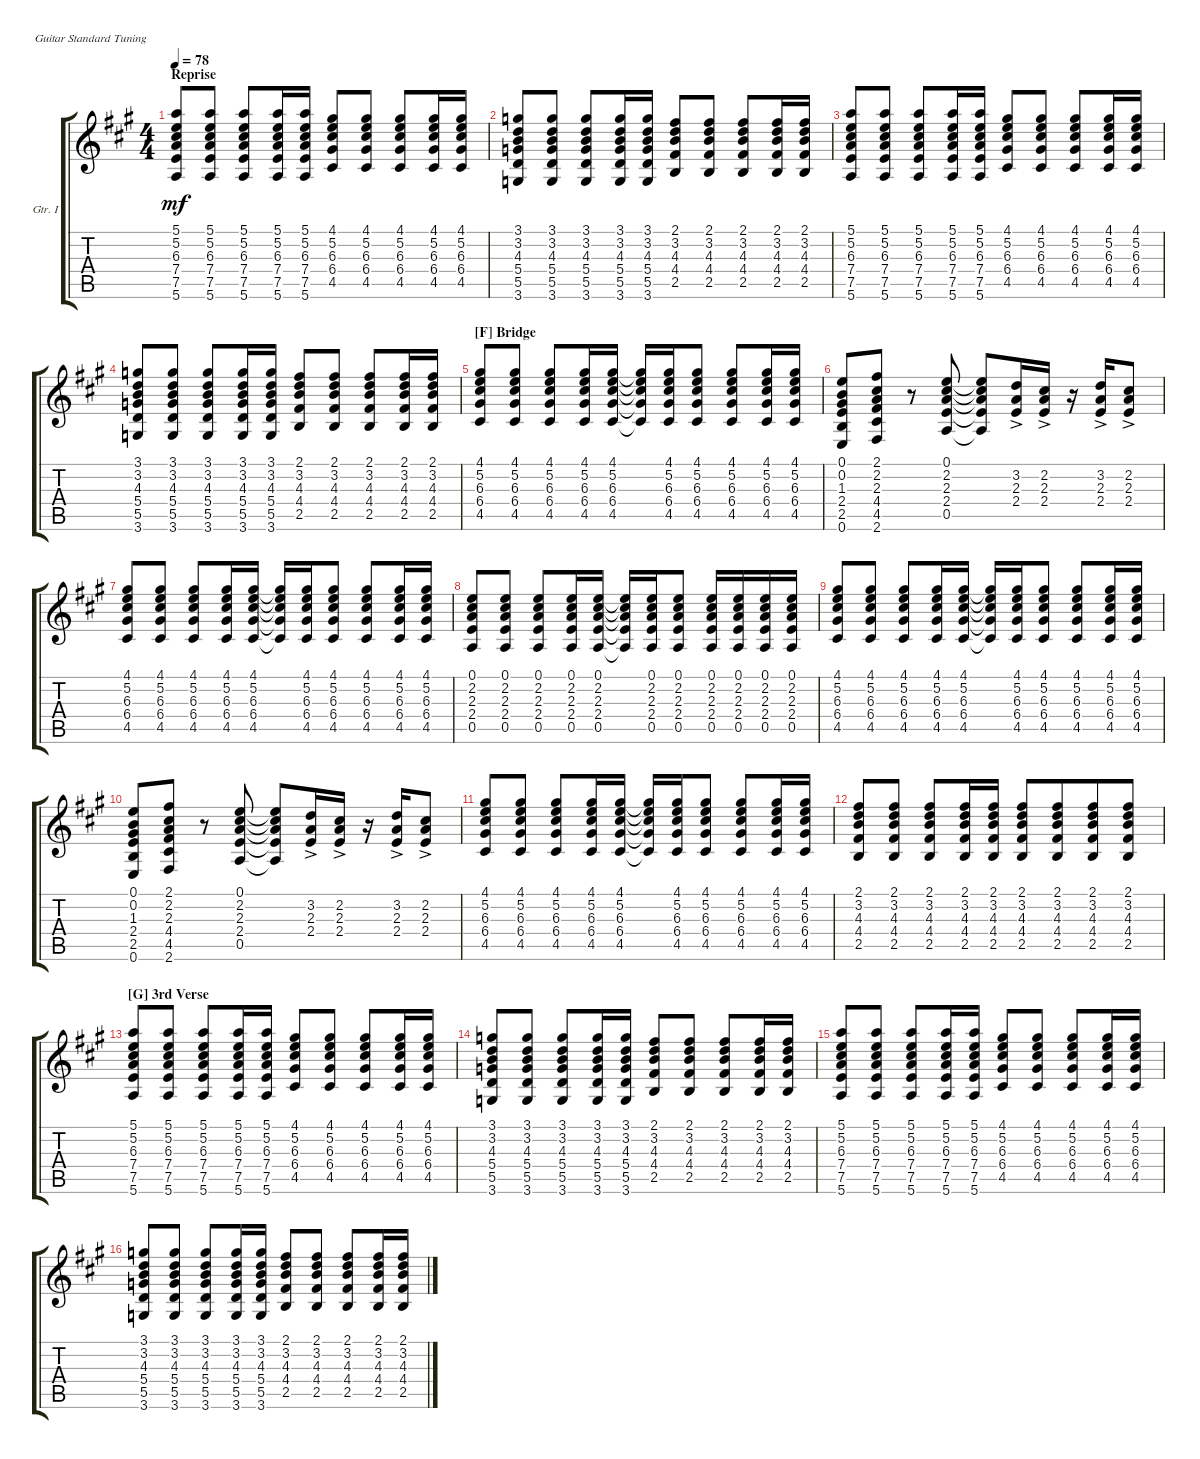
\defaultSystemsLayout 4
\bracketExtendMode groupsimilarinstruments
\firstSystemTrackNameOrientation horizontal
\otherSystemsTrackNameOrientation horizontal
\track ("Guitar I" "Gtr. I") {instrument acousticguitarsteel}
\staff {score tabs}
\tuning (E4 B3 G3 D3 A2 E2)
\ts (4 4)
\section ("" "Reprise")
\tempo 78
\clef g2
\ks a
(5.6 7.5 7.4 6.3 5.2 5.1).8{dy mf} (5.6 7.5 7.4 6.3 5.2 5.1).8 (5.6 7.5 7.4 6.3 5.2 5.1).8 (5.6 7.5 7.4 6.3 5.2 5.1).16 (5.6 7.5 7.4 6.3 5.2 5.1).16 (4.5 6.4 6.3 5.2 4.1).8 (4.5 6.4 6.3 5.2 4.1).8 (4.5 6.4 6.3 5.2 4.1).8 (4.5 6.4 6.3 5.2 4.1).16 (4.5 6.4 6.3 5.2 4.1).16 |
(3.1 3.2 4.3 5.4 5.5 3.6).8 (3.1 3.2 4.3 5.4 5.5 3.6).8 (3.1 3.2 4.3 5.4 5.5 3.6).8 (3.1 3.2 4.3 5.4 5.5 3.6).16 (3.1 3.2 4.3 5.4 5.5 3.6).16 (2.5 4.4 4.3 3.2 2.1).8 (2.5 4.4 4.3 3.2 2.1).8 (2.5 4.4 4.3 3.2 2.1).8 (2.5 4.4 4.3 3.2 2.1).16 (2.5 4.4 4.3 3.2 2.1).16 |
(5.6 7.5 7.4 6.3 5.2 5.1).8 (5.6 7.5 7.4 6.3 5.2 5.1).8 (5.6 7.5 7.4 6.3 5.2 5.1).8 (5.6 7.5 7.4 6.3 5.2 5.1).16 (5.6 7.5 7.4 6.3 5.2 5.1).16 (4.5 6.4 6.3 5.2 4.1).8 (4.5 6.4 6.3 5.2 4.1).8 (4.5 6.4 6.3 5.2 4.1).8 (4.5 6.4 6.3 5.2 4.1).16 (4.5 6.4 6.3 5.2 4.1).16 |
(3.1 3.2 4.3 5.4 5.5 3.6).8 (3.1 3.2 4.3 5.4 5.5 3.6).8 (3.1 3.2 4.3 5.4 5.5 3.6).8 (3.1 3.2 4.3 5.4 5.5 3.6).16 (3.1 3.2 4.3 5.4 5.5 3.6).16 (2.5 4.4 4.3 3.2 2.1).8 (2.5 4.4 4.3 3.2 2.1).8 (2.5 4.4 4.3 3.2 2.1).8 (2.5 4.4 4.3 3.2 2.1).16 (2.5 4.4 4.3 3.2 2.1).16 |
\section ("F" "Bridge")
(4.5 6.4 6.3 5.2 4.1).8 (4.5 6.4 6.3 5.2 4.1).8 (4.5 6.4 6.3 5.2 4.1).8 (4.5 6.4 6.3 5.2 4.1).16 (4.5 6.4 6.3 5.2 4.1).16 (4.5{t} 6.4{t} 6.3{t} 5.2{t} 4.1{t}).16 (4.5 6.4 6.3 5.2 4.1).16 (4.5 6.4 6.3 5.2 4.1).8 (4.5 6.4 6.3 5.2 4.1).8 (4.5 6.4 6.3 5.2 4.1).16 (4.5 6.4 6.3 5.2 4.1).16 |
(0.6 2.5 2.4 1.3 0.2 0.1).8 (2.6 4.5 4.4 2.3 2.2 2.1).8 r.8 (0.1 2.2 2.3 2.4 0.5).8 (0.5{t} 2.4{t} 2.3{t} 2.2{t} 0.1{t}).8 (3.2{ac} 2.3{ac} 2.4{ac}).16 (2.2{ac} 2.3{ac} 2.4{ac}).16 r.16 (3.2{ac} 2.3{ac} 2.4{ac}).16 (2.2{ac} 2.3{ac} 2.4{ac}).8 |
(4.5 6.4 6.3 5.2 4.1).8 (4.5 6.4 6.3 5.2 4.1).8 (4.5 6.4 6.3 5.2 4.1).8 (4.5 6.4 6.3 5.2 4.1).16 (4.5 6.4 6.3 5.2 4.1).16 (4.5{t} 6.4{t} 6.3{t} 5.2{t} 4.1{t}).16 (4.5 6.4 6.3 5.2 4.1).16 (4.5 6.4 6.3 5.2 4.1).8 (4.5 6.4 6.3 5.2 4.1).8 (4.5 6.4 6.3 5.2 4.1).16 (4.5 6.4 6.3 5.2 4.1).16 |
(0.1 2.2 2.3 2.4 0.5).8 (0.1 2.2 2.3 2.4 0.5).8 (0.1 2.2 2.3 2.4 0.5).8 (0.1 2.2 2.3 2.4 0.5).16 (0.1 2.2 2.3 2.4 0.5).16 (0.1{t} 2.2{t} 2.3{t} 2.4{t} 0.5{t}).16 (0.1 2.2 2.3 2.4 0.5).16 (0.1 2.2 2.3 2.4 0.5).8 (0.1 2.2 2.3 2.4 0.5).16 (0.1 2.2 2.3 2.4 0.5).16 (0.1 2.2 2.3 2.4 0.5).16 (0.1 2.2 2.3 2.4 0.5).16 |
(4.1 5.2 6.3 6.4 4.5).8 (4.1 5.2 6.3 6.4 4.5).8 (4.1 5.2 6.3 6.4 4.5).8 (4.1 5.2 6.3 6.4 4.5).16 (4.1 5.2 6.3 6.4 4.5).16 (4.1{t} 5.2{t} 6.3{t} 6.4{t} 4.5{t}).16 (4.1 5.2 6.3 6.4 4.5).16 (4.1 5.2 6.3 6.4 4.5).8 (4.1 5.2 6.3 6.4 4.5).8 (4.1 5.2 6.3 6.4 4.5).16 (4.1 5.2 6.3 6.4 4.5).16 |
(0.6 2.5 2.4 1.3 0.2 0.1).8 (2.6 4.5 4.4 2.3 2.2 2.1).8 r.8 (0.1 2.2 2.3 2.4 0.5).8 (0.5{t} 2.4{t} 2.3{t} 2.2{t} 0.1{t}).8 (3.2{ac} 2.3{ac} 2.4{ac}).16 (2.2{ac} 2.3{ac} 2.4{ac}).16 r.16 (3.2{ac} 2.3{ac} 2.4{ac}).16 (2.2{ac} 2.3{ac} 2.4{ac}).8 |
(4.5 6.4 6.3 5.2 4.1).8 (4.5 6.4 6.3 5.2 4.1).8 (4.5 6.4 6.3 5.2 4.1).8 (4.5 6.4 6.3 5.2 4.1).16 (4.5 6.4 6.3 5.2 4.1).16 (4.5{t} 6.4{t} 6.3{t} 5.2{t} 4.1{t}).16 (4.5 6.4 6.3 5.2 4.1).16 (4.5 6.4 6.3 5.2 4.1).8 (4.5 6.4 6.3 5.2 4.1).8 (4.5 6.4 6.3 5.2 4.1).16 (4.5 6.4 6.3 5.2 4.1).16 |
(2.5 4.4 4.3 3.2 2.1).8 (2.5 4.4 4.3 3.2 2.1).8 (2.5 4.4 4.3 3.2 2.1).8 (2.5 4.4 4.3 3.2 2.1).16 (2.5 4.4 4.3 3.2 2.1).16 (2.5 4.4 4.3 3.2 2.1).8 (2.5 4.4 4.3 3.2 2.1).8{beam merge} (2.5 4.4 4.3 3.2 2.1).8 (2.5 4.4 4.3 3.2 2.1).8 |
\section ("G" "3rd Verse")
(5.6 7.5 7.4 6.3 5.2 5.1).8 (5.6 7.5 7.4 6.3 5.2 5.1).8 (5.6 7.5 7.4 6.3 5.2 5.1).8 (5.6 7.5 7.4 6.3 5.2 5.1).16 (5.6 7.5 7.4 6.3 5.2 5.1).16 (4.5 6.4 6.3 5.2 4.1).8 (4.5 6.4 6.3 5.2 4.1).8 (4.5 6.4 6.3 5.2 4.1).8 (4.5 6.4 6.3 5.2 4.1).16 (4.5 6.4 6.3 5.2 4.1).16 |
(3.1 3.2 4.3 5.4 5.5 3.6).8 (3.1 3.2 4.3 5.4 5.5 3.6).8 (3.1 3.2 4.3 5.4 5.5 3.6).8 (3.1 3.2 4.3 5.4 5.5 3.6).16 (3.1 3.2 4.3 5.4 5.5 3.6).16 (2.5 4.4 4.3 3.2 2.1).8 (2.5 4.4 4.3 3.2 2.1).8 (2.5 4.4 4.3 3.2 2.1).8 (2.5 4.4 4.3 3.2 2.1).16 (2.5 4.4 4.3 3.2 2.1).16 |
(5.6 7.5 7.4 6.3 5.2 5.1).8 (5.6 7.5 7.4 6.3 5.2 5.1).8 (5.6 7.5 7.4 6.3 5.2 5.1).8 (5.6 7.5 7.4 6.3 5.2 5.1).16 (5.6 7.5 7.4 6.3 5.2 5.1).16 (4.5 6.4 6.3 5.2 4.1).8 (4.5 6.4 6.3 5.2 4.1).8 (4.5 6.4 6.3 5.2 4.1).8 (4.5 6.4 6.3 5.2 4.1).16 (4.5 6.4 6.3 5.2 4.1).16 |
(3.1 3.2 4.3 5.4 5.5 3.6).8 (3.1 3.2 4.3 5.4 5.5 3.6).8 (3.1 3.2 4.3 5.4 5.5 3.6).8 (3.1 3.2 4.3 5.4 5.5 3.6).16 (3.1 3.2 4.3 5.4 5.5 3.6).16 (2.5 4.4 4.3 3.2 2.1).8 (2.5 4.4 4.3 3.2 2.1).8 (2.5 4.4 4.3 3.2 2.1).8 (2.5 4.4 4.3 3.2 2.1).16 (2.5 4.4 4.3 3.2 2.1).16
